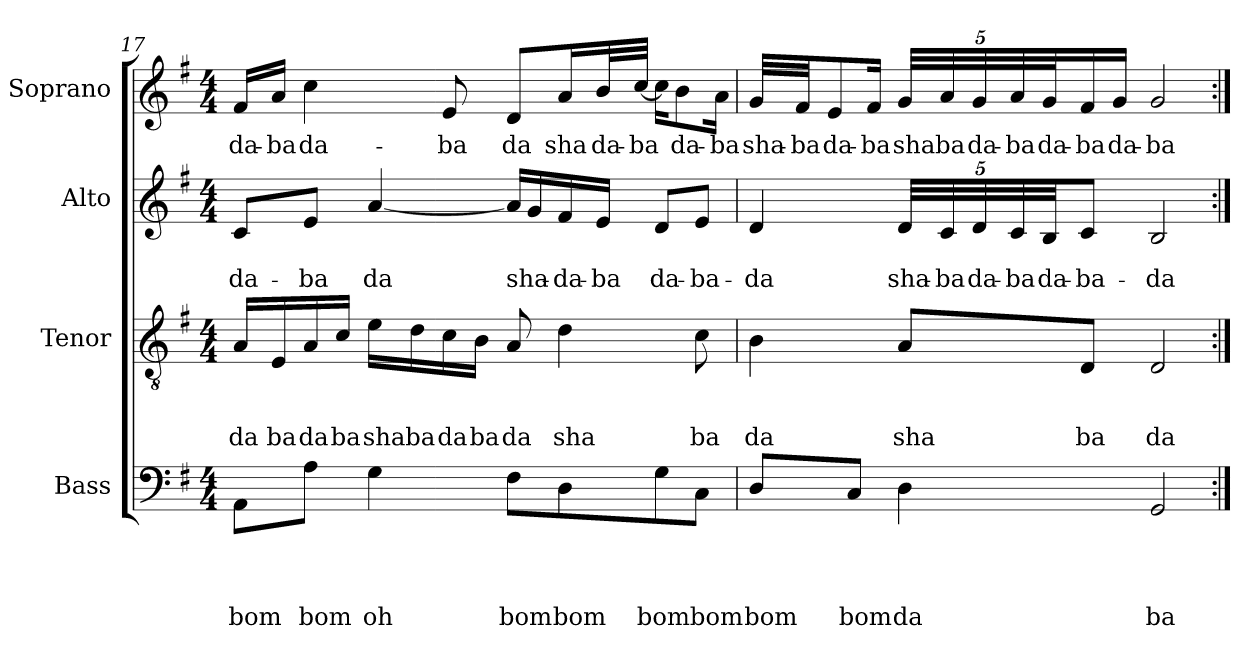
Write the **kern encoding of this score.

**kern	**text	**text	**text	**text	**kern	**text	**text	**text	**kern	**text	**text	**kern	**text
*part4	*part4	*part4	*part4	*part4	*part3	*part3	*part3	*part3	*part2	*part2	*part2	*part1	*part1
*staff4	*staff4	*staff4	*staff4	*staff4	*staff3	*staff3	*staff3	*staff3	*staff2	*staff2	*staff2	*staff1	*staff1
*I"Bass	*	*	*	*	*I"Tenor	*	*	*	*I"Alto	*	*	*I"Soprano	*
*I'B	*	*	*	*	*I'T	*	*	*	*I'A	*	*	*I'S	*
!!LO:LB:g=z
*clefF4	*	*	*	*	*clefGv2	*	*	*	*clefG2	*	*	*clefG2	*
*k[f#]	*	*	*	*	*k[f#]	*	*	*	*k[f#]	*	*	*k[f#]	*
*G:	*	*	*	*	*G:	*	*	*	*G:	*	*	*G:	*
*M4/4	*	*	*	*	*M4/4	*	*	*	*M4/4	*	*	*M4/4	*
=17	=17	=17	=17	=17	=17	=17	=17	=17	=17	=17	=17	=17	=17
!	!	!	!	!LO:LY:b	!	!	!	!LO:LY:b	!	!	!LO:LY:b	!	!LO:LY:b
8AA\L	.	.	.	bom	16A/LL	.	.	da	8c/L	.	-da-	16f#/LL	da-
!	!	!	!	!	!	!	!	!LO:LY:b	!	!	!	!	!LO:LY:b
.	.	.	.	.	16E/	.	.	ba	.	.	.	16a/JJ	-ba
!	!	!	!	!LO:LY:b	!	!	!	!LO:LY:b	!	!	!LO:LY:b	!	!LO:LY:b
8A\J	.	.	.	bom	16A/	.	.	da	8e/J	.	-ba	4cc\	da-
!	!	!	!	!	!	!	!	!LO:LY:b	!	!	!	!	!
.	.	.	.	.	16c/JJ	.	.	ba	.	.	.	.	.
!	!	!	!	!LO:LY:b	!	!	!	!LO:LY:b	!	!	!LO:LY:b	!	!
4G\	.	.	.	oh	16e\LL	.	.	sha	[4a/	.	da	.	.
!	!	!	!	!	!	!	!	!LO:LY:b	!	!	!	!	!
.	.	.	.	.	16d\	.	.	ba	.	.	.	.	.
!	!	!	!	!	!	!	!	!LO:LY:b	!	!	!	!	!LO:LY:b
.	.	.	.	.	16c\	.	.	da	.	.	.	8e/	-ba
!	!	!	!	!	!	!	!	!LO:LY:b	!	!	!	!	!
.	.	.	.	.	16B\JJ	.	.	ba	.	.	.	.	.
!	!	!	!	!LO:LY:b	!	!	!	!LO:LY:b	!	!	!	!	!LO:LY:b
8F#\L	.	.	.	bom	8A/	.	.	da	16a/LL]	.	.	8d/L	da
!	!	!	!	!	!	!	!	!	!	!	!LO:LY:b	!	!
.	.	.	.	.	.	.	.	.	16g/	.	sha-	.	.
!	!	!	!	!LO:LY:b	!	!	!	!LO:LY:b	!	!	!LO:LY:b	!	!LO:LY:b
8D\	.	.	.	bom	4d\	.	.	sha	16f#/	.	-da-	16a/L	sha
!	!	!	!	!	!	!	!	!	!	!	!LO:LY:b	!	!LO:LY:b
.	.	.	.	.	.	.	.	.	16e/JJ	.	-ba	32b/L	da-
!	!	!	!	!	!	!	!	!	!	!	!	!	!LO:LY:b
.	.	.	.	.	.	.	.	.	.	.	.	[32cc/JJJ	-ba
!	!	!	!	!LO:LY:b	!	!	!	!	!	!	!LO:LY:b	!	!
8G\	.	.	.	bom	.	.	.	.	8d/L	.	da-	16cc\KL]	.
!	!	!	!	!	!	!	!	!	!	!	!	!	!LO:LY:b
.	.	.	.	.	.	.	.	.	.	.	.	8b\	da-
!	!	!	!	!LO:LY:b	!	!	!	!LO:LY:b	!	!	!LO:LY:b	!	!
8C\J	.	.	.	bom	8c\	.	.	ba	8e/J	.	-ba-	.	.
!	!	!	!	!	!	!	!	!	!	!	!	!	!LO:LY:b
.	.	.	.	.	.	.	.	.	.	.	.	16a\Jk	-ba
=18	=18	=18	=18	=18	=18	=18	=18	=18	=18	=18	=18	=18	=18
!	!	!	!	!LO:LY:b	!	!	!	!LO:LY:b	!	!	!LO:LY:b	!	!LO:LY:b
8D/L	.	.	.	bom	4B\	.	.	da	4d/	.	-da	32g/LLL	sha-
!	!	!	!	!	!	!	!	!	!	!	!	!	!LO:LY:b
.	.	.	.	.	.	.	.	.	.	.	.	32f#/JJ	-ba
!	!	!	!	!	!	!	!	!	!	!	!	!	!LO:LY:b
.	.	.	.	.	.	.	.	.	.	.	.	8e/	da-
!	!	!	!	!LO:LY:b	!	!	!	!	!	!	!	!	!
8C/J	.	.	.	bom	.	.	.	.	.	.	.	.	.
!	!	!	!	!	!	!	!	!	!	!	!	!	!LO:LY:b
.	.	.	.	.	.	.	.	.	.	.	.	16f#/Jk	-ba
!	!	!	!	!LO:LY:b	!	!	!	!LO:LY:b	!	!	!LO:LY:b	!	!LO:LY:b
4D\	.	.	.	da	8A/L	.	.	sha	40d/LLL	.	sha-	40g/LLL	sha
!	!	!	!	!	!	!	!	!	!	!	!LO:LY:b	!	!LO:LY:b
.	.	.	.	.	.	.	.	.	40c/	.	-ba	40a/	ba
!	!	!	!	!	!	!	!	!	!	!	!LO:LY:b	!	!LO:LY:b
.	.	.	.	.	.	.	.	.	40d/	.	da-	40g/	da-
!	!	!	!	!	!	!	!	!	!	!	!LO:LY:b	!	!LO:LY:b
.	.	.	.	.	.	.	.	.	40c/	.	-ba	40a/	-ba
!	!	!	!	!	!	!	!	!	!	!	!LO:LY:b	!	!LO:LY:b
.	.	.	.	.	.	.	.	.	40B/JJ	.	da-	40g/J	da-
!	!	!	!	!	!	!	!	!LO:LY:b	!	!	!LO:LY:b	!	!LO:LY:b
.	.	.	.	.	8D/J	.	.	ba	8c/J	.	-ba-	16f#/	-ba
!	!	!	!	!	!	!	!	!	!	!	!	!	!LO:LY:b
.	.	.	.	.	.	.	.	.	.	.	.	16g/JJ	da-
!	!	!	!	!LO:LY:b	!	!	!	!LO:LY:b	!	!	!LO:LY:b	!	!LO:LY:b
2GG/	.	.	.	ba	2D/	.	.	da	2B/	.	-da	2g/	-ba
=:|!	=:|!	=:|!	=:|!	=:|!	=:|!	=:|!	=:|!	=:|!	=:|!	=:|!	=:|!	=:|!	=:|!
*-	*-	*-	*-	*-	*-	*-	*-	*-	*-	*-	*-	*-	*-
